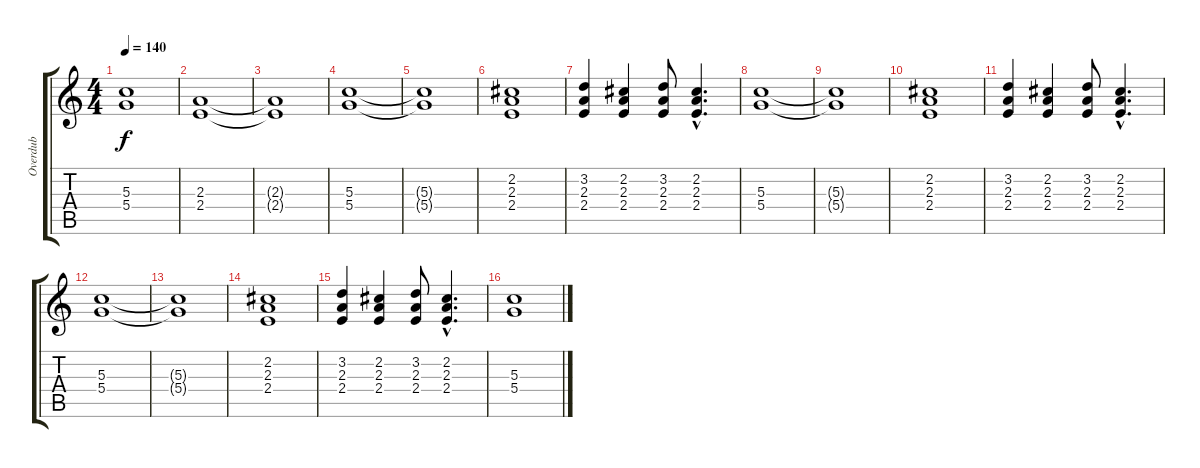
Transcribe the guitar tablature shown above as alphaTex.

\track ("Overdub" "Overdub") {instrument distortionguitar}
\staff {score tabs}
\tuning (E4 B3 G3 D3 A2 E2) {hide}
\ts (4 4)
\tempo 140
\clef g2
\ks c
(5.3{t} 5.4{t}).1{dy f} |
(2.3 2.4).1 |
(2.3{t} 2.4{t}).1 |
(5.3 5.4).1 |
(5.3{t} 5.4{t}).1 |
(2.2 2.3 2.4).1 |
(3.2 2.3 2.4).4 (2.2 2.3 2.4).4 (3.2 2.3 2.4).8 (2.2{hac} 2.3{hac} 2.4{hac}).4{d} |
(5.3 5.4).1 |
(5.3{t} 5.4{t}).1 |
(2.2 2.3 2.4).1 |
(3.2 2.3 2.4).4 (2.2 2.3 2.4).4 (3.2 2.3 2.4).8 (2.2{hac} 2.3{hac} 2.4{hac}).4{d} |
(5.3 5.4).1 |
(5.3{t} 5.4{t}).1 |
(2.2 2.3 2.4).1 |
(3.2 2.3 2.4).4 (2.2 2.3 2.4).4 (3.2 2.3 2.4).8 (2.2{hac} 2.3{hac} 2.4{hac}).4{d} |
(5.3 5.4).1
